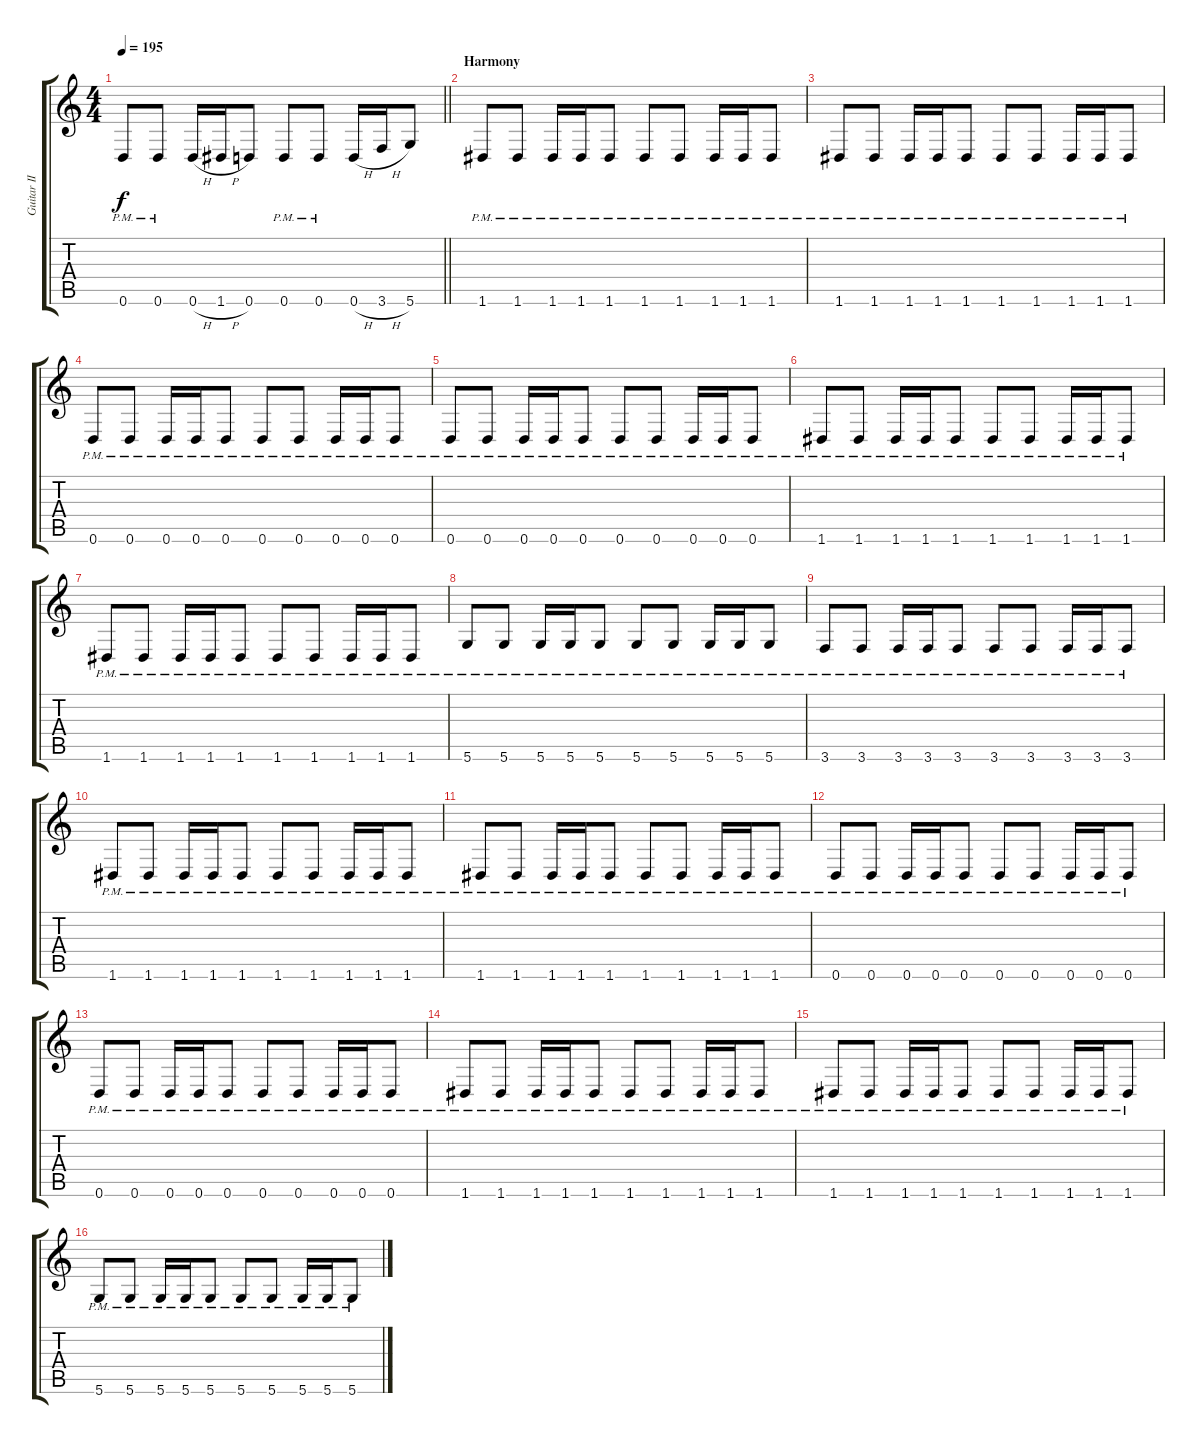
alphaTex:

\track ("Guitar II" "Guitar II") {instrument distortionguitar}
\staff {score tabs}
\tuning (D4 A3 F3 C3 G2 D2) {hide}
\ts (4 4)
\tempo 195
\clef g2
\barLineRight lightlight
\ks c
0.6{pm}.8{dy f} 0.6{pm}.8 0.6{h}.16 1.6{h}.16 0.6.8 0.6{pm}.8 0.6{pm}.8 0.6{h}.16 3.6{h}.16 5.6.8 |
\section ("" "Harmony")
1.6{pm}.8 1.6{pm}.8 1.6{pm}.16 1.6{pm}.16 1.6{pm}.8 1.6{pm}.8 1.6{pm}.8 1.6{pm}.16 1.6{pm}.16 1.6{pm}.8 |
1.6{pm}.8 1.6{pm}.8 1.6{pm}.16 1.6{pm}.16 1.6{pm}.8 1.6{pm}.8 1.6{pm}.8 1.6{pm}.16 1.6{pm}.16 1.6{pm}.8 |
0.6{pm}.8 0.6{pm}.8 0.6{pm}.16 0.6{pm}.16 0.6{pm}.8 0.6{pm}.8 0.6{pm}.8 0.6{pm}.16 0.6{pm}.16 0.6{pm}.8 |
0.6{pm}.8 0.6{pm}.8 0.6{pm}.16 0.6{pm}.16 0.6{pm}.8 0.6{pm}.8 0.6{pm}.8 0.6{pm}.16 0.6{pm}.16 0.6{pm}.8 |
1.6{pm}.8 1.6{pm}.8 1.6{pm}.16 1.6{pm}.16 1.6{pm}.8 1.6{pm}.8 1.6{pm}.8 1.6{pm}.16 1.6{pm}.16 1.6{pm}.8 |
1.6{pm}.8 1.6{pm}.8 1.6{pm}.16 1.6{pm}.16 1.6{pm}.8 1.6{pm}.8 1.6{pm}.8 1.6{pm}.16 1.6{pm}.16 1.6{pm}.8 |
5.6{pm}.8 5.6{pm}.8 5.6{pm}.16 5.6{pm}.16 5.6{pm}.8 5.6{pm}.8 5.6{pm}.8 5.6{pm}.16 5.6{pm}.16 5.6{pm}.8 |
3.6{pm}.8 3.6{pm}.8 3.6{pm}.16 3.6{pm}.16 3.6{pm}.8 3.6{pm}.8 3.6{pm}.8 3.6{pm}.16 3.6{pm}.16 3.6{pm}.8 |
1.6{pm}.8 1.6{pm}.8 1.6{pm}.16 1.6{pm}.16 1.6{pm}.8 1.6{pm}.8 1.6{pm}.8 1.6{pm}.16 1.6{pm}.16 1.6{pm}.8 |
1.6{pm}.8 1.6{pm}.8 1.6{pm}.16 1.6{pm}.16 1.6{pm}.8 1.6{pm}.8 1.6{pm}.8 1.6{pm}.16 1.6{pm}.16 1.6{pm}.8 |
0.6{pm}.8 0.6{pm}.8 0.6{pm}.16 0.6{pm}.16 0.6{pm}.8 0.6{pm}.8 0.6{pm}.8 0.6{pm}.16 0.6{pm}.16 0.6{pm}.8 |
0.6{pm}.8 0.6{pm}.8 0.6{pm}.16 0.6{pm}.16 0.6{pm}.8 0.6{pm}.8 0.6{pm}.8 0.6{pm}.16 0.6{pm}.16 0.6{pm}.8 |
1.6{pm}.8 1.6{pm}.8 1.6{pm}.16 1.6{pm}.16 1.6{pm}.8 1.6{pm}.8 1.6{pm}.8 1.6{pm}.16 1.6{pm}.16 1.6{pm}.8 |
1.6{pm}.8 1.6{pm}.8 1.6{pm}.16 1.6{pm}.16 1.6{pm}.8 1.6{pm}.8 1.6{pm}.8 1.6{pm}.16 1.6{pm}.16 1.6{pm}.8 |
5.6{pm}.8 5.6{pm}.8 5.6{pm}.16 5.6{pm}.16 5.6{pm}.8 5.6{pm}.8 5.6{pm}.8 5.6{pm}.16 5.6{pm}.16 5.6{pm}.8
